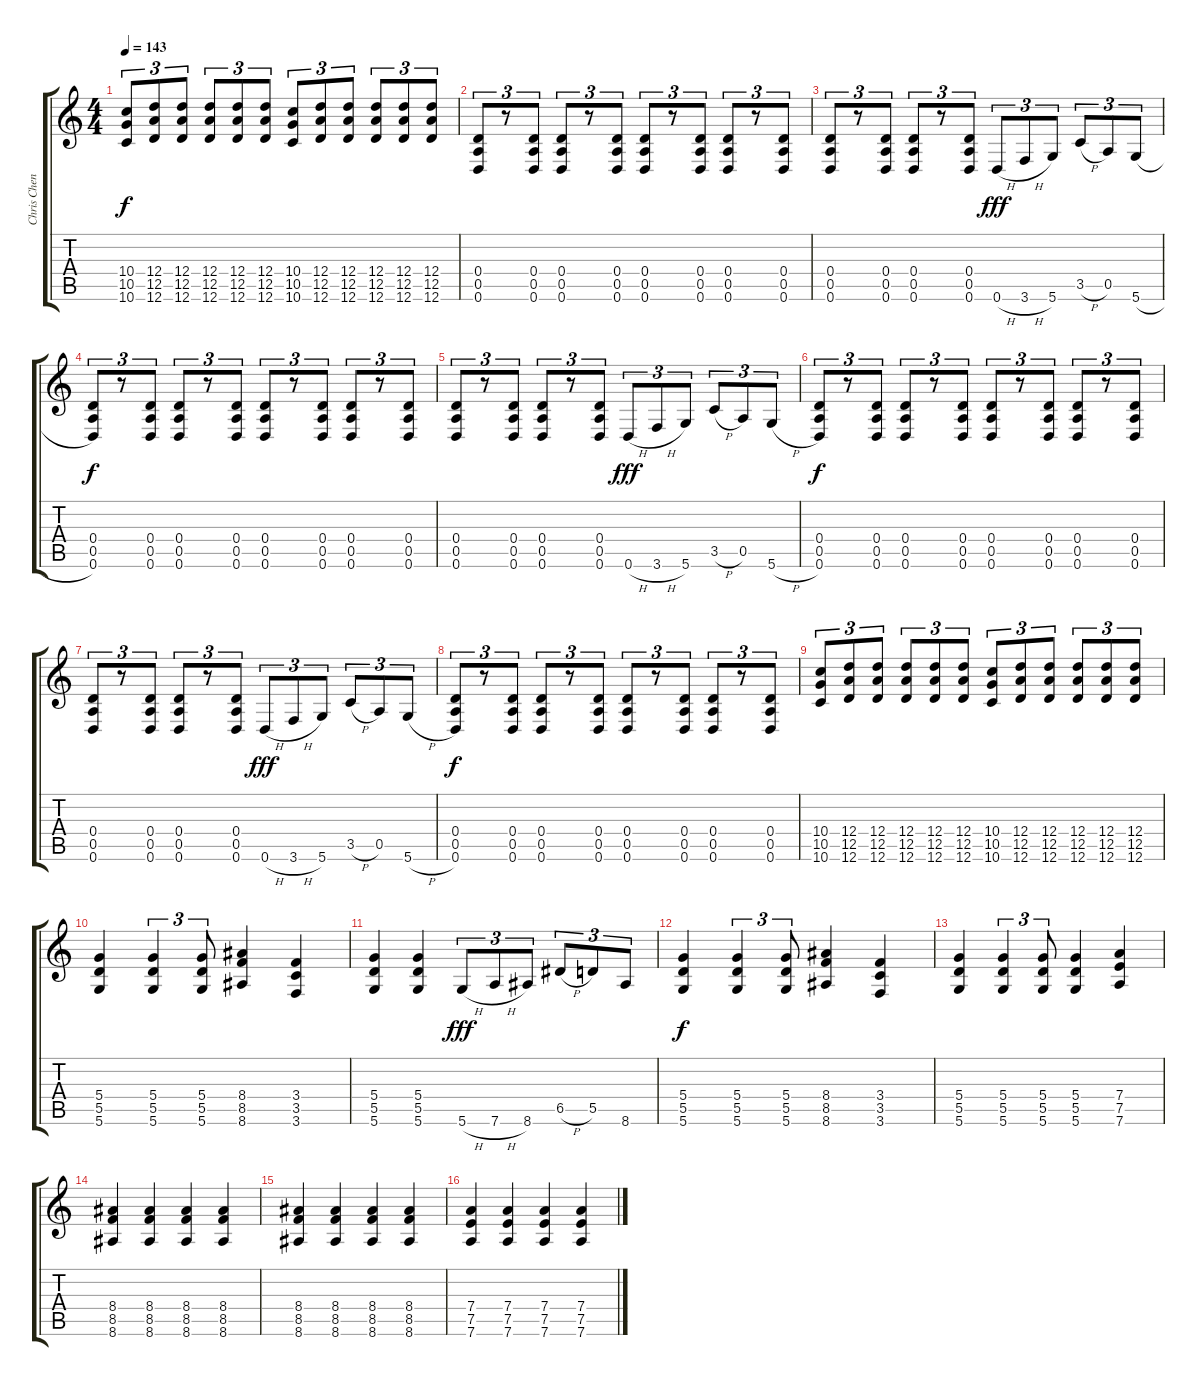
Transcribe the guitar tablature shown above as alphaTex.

\track ("Chris Cheney" "Chris Chen") {instrument distortionguitar}
\staff {score tabs}
\tuning (E4 B3 G3 D3 A2 D2) {hide}
\ts (4 4)
\tempo 143
\clef g2
\ks c
(10.4 10.5 10.6).8{tu (3 2) dy f} (12.4 12.5 12.6).8{tu (3 2)} (12.4 12.5 12.6).8{tu (3 2)} (12.4 12.5 12.6).8{tu (3 2)} (12.4 12.5 12.6).8{tu (3 2)} (12.4 12.5 12.6).8{tu (3 2)} (10.4 10.5 10.6).8{tu (3 2)} (12.4 12.5 12.6).8{tu (3 2)} (12.4 12.5 12.6).8{tu (3 2)} (12.4 12.5 12.6).8{tu (3 2)} (12.4 12.5 12.6).8{tu (3 2)} (12.4 12.5 12.6).8{tu (3 2)} |
(0.4 0.5 0.6).8{tu (3 2)} r.8{tu (3 2)} (0.4 0.5 0.6).8{tu (3 2)} (0.4 0.5 0.6).8{tu (3 2)} r.8{tu (3 2)} (0.4 0.5 0.6).8{tu (3 2)} (0.4 0.5 0.6).8{tu (3 2)} r.8{tu (3 2)} (0.4 0.5 0.6).8{tu (3 2)} (0.4 0.5 0.6).8{tu (3 2)} r.8{tu (3 2)} (0.4 0.5 0.6).8{tu (3 2)} |
(0.4 0.5 0.6).8{tu (3 2)} r.8{tu (3 2)} (0.4 0.5 0.6).8{tu (3 2)} (0.4 0.5 0.6).8{tu (3 2)} r.8{tu (3 2)} (0.4 0.5 0.6).8{tu (3 2)} 0.6{h}.8{tu (3 2) dy fff} 3.6{h}.8{tu (3 2)} 5.6.8{tu (3 2)} 3.5{h}.8{tu (3 2)} 0.5.8{tu (3 2)} 5.6{h}.8{tu (3 2)} |
(0.4 0.5 0.6).8{tu (3 2) dy f} r.8{tu (3 2)} (0.4 0.5 0.6).8{tu (3 2)} (0.4 0.5 0.6).8{tu (3 2)} r.8{tu (3 2)} (0.4 0.5 0.6).8{tu (3 2)} (0.4 0.5 0.6).8{tu (3 2)} r.8{tu (3 2)} (0.4 0.5 0.6).8{tu (3 2)} (0.4 0.5 0.6).8{tu (3 2)} r.8{tu (3 2)} (0.4 0.5 0.6).8{tu (3 2)} |
(0.4 0.5 0.6).8{tu (3 2)} r.8{tu (3 2)} (0.4 0.5 0.6).8{tu (3 2)} (0.4 0.5 0.6).8{tu (3 2)} r.8{tu (3 2)} (0.4 0.5 0.6).8{tu (3 2)} 0.6{h}.8{tu (3 2) dy fff} 3.6{h}.8{tu (3 2)} 5.6.8{tu (3 2)} 3.5{h}.8{tu (3 2)} 0.5.8{tu (3 2)} 5.6{h}.8{tu (3 2)} |
(0.4 0.5 0.6).8{tu (3 2) dy f} r.8{tu (3 2)} (0.4 0.5 0.6).8{tu (3 2)} (0.4 0.5 0.6).8{tu (3 2)} r.8{tu (3 2)} (0.4 0.5 0.6).8{tu (3 2)} (0.4 0.5 0.6).8{tu (3 2)} r.8{tu (3 2)} (0.4 0.5 0.6).8{tu (3 2)} (0.4 0.5 0.6).8{tu (3 2)} r.8{tu (3 2)} (0.4 0.5 0.6).8{tu (3 2)} |
(0.4 0.5 0.6).8{tu (3 2)} r.8{tu (3 2)} (0.4 0.5 0.6).8{tu (3 2)} (0.4 0.5 0.6).8{tu (3 2)} r.8{tu (3 2)} (0.4 0.5 0.6).8{tu (3 2)} 0.6{h}.8{tu (3 2) dy fff} 3.6{h}.8{tu (3 2)} 5.6.8{tu (3 2)} 3.5{h}.8{tu (3 2)} 0.5.8{tu (3 2)} 5.6{h}.8{tu (3 2)} |
(0.4 0.5 0.6).8{tu (3 2) dy f} r.8{tu (3 2)} (0.4 0.5 0.6).8{tu (3 2)} (0.4 0.5 0.6).8{tu (3 2)} r.8{tu (3 2)} (0.4 0.5 0.6).8{tu (3 2)} (0.4 0.5 0.6).8{tu (3 2)} r.8{tu (3 2)} (0.4 0.5 0.6).8{tu (3 2)} (0.4 0.5 0.6).8{tu (3 2)} r.8{tu (3 2)} (0.4 0.5 0.6).8{tu (3 2)} |
(10.4 10.5 10.6).8{tu (3 2)} (12.4 12.5 12.6).8{tu (3 2)} (12.4 12.5 12.6).8{tu (3 2)} (12.4 12.5 12.6).8{tu (3 2)} (12.4 12.5 12.6).8{tu (3 2)} (12.4 12.5 12.6).8{tu (3 2)} (10.4 10.5 10.6).8{tu (3 2)} (12.4 12.5 12.6).8{tu (3 2)} (12.4 12.5 12.6).8{tu (3 2)} (12.4 12.5 12.6).8{tu (3 2)} (12.4 12.5 12.6).8{tu (3 2)} (12.4 12.5 12.6).8{tu (3 2)} |
(5.4 5.5 5.6).4 (5.4 5.5 5.6).4{tu (3 2)} (5.4 5.5 5.6).8{tu (3 2)} (8.4 8.5 8.6).4 (3.4 3.5 3.6).4 |
(5.4 5.5 5.6).4 (5.4 5.5 5.6).4 5.6{h}.8{tu (3 2) dy fff} 7.6{h}.8{tu (3 2)} 8.6.8{tu (3 2)} 6.5{h}.8{tu (3 2)} 5.5.8{tu (3 2)} 8.6.8{tu (3 2)} |
(5.4 5.5 5.6).4{dy f} (5.4 5.5 5.6).4{tu (3 2)} (5.4 5.5 5.6).8{tu (3 2)} (8.4 8.5 8.6).4 (3.4 3.5 3.6).4 |
(5.4 5.5 5.6).4 (5.4 5.5 5.6).4{tu (3 2)} (5.4 5.5 5.6).8{tu (3 2)} (5.4 5.5 5.6).4 (7.4 7.5 7.6).4 |
(8.4 8.5 8.6).4 (8.4 8.5 8.6).4 (8.4 8.5 8.6).4 (8.4 8.5 8.6).4 |
(8.4 8.5 8.6).4 (8.4 8.5 8.6).4 (8.4 8.5 8.6).4 (8.4 8.5 8.6).4 |
(7.4 7.5 7.6).4 (7.4 7.5 7.6).4 (7.4 7.5 7.6).4 (7.4 7.5 7.6).4
